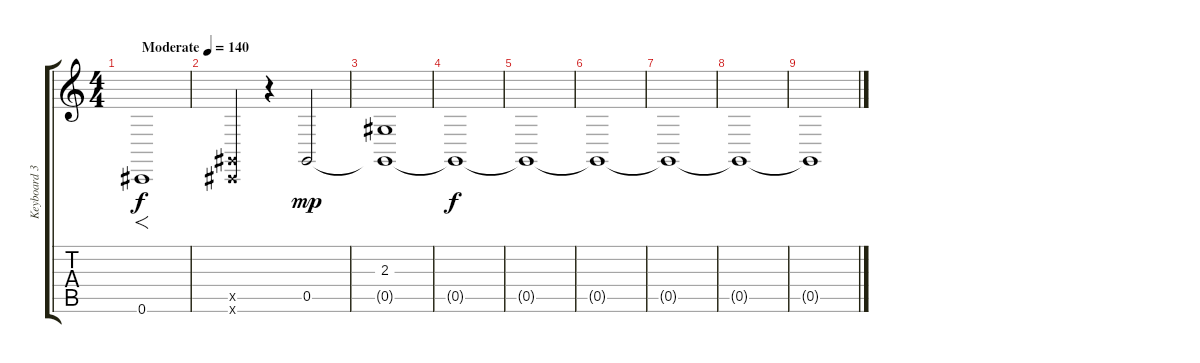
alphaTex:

\track ("Keyboard 3" "Keyboard 3") {instrument pad8sweep}
\staff {score tabs}
\tuning (Eb4 Bb3 Gb3 Db3 Ab2 Db2) {hide}
\ts (4 4)
\tempo (140 "Moderate")
\clef g2
\ks c
0.6.1{f dy f instrument pad8sweep} |
(0.5{x} 0.6{x}).4 r.4{volume 0} 0.5.2{dy mp volume 14} |
(2.3 0.5{t}).1 |
0.5{t}.1{dy f} |
0.5{t}.1 |
0.5{t}.1 |
0.5{t}.1 |
0.5{t}.1{volume 6} |
0.5{t}.1
